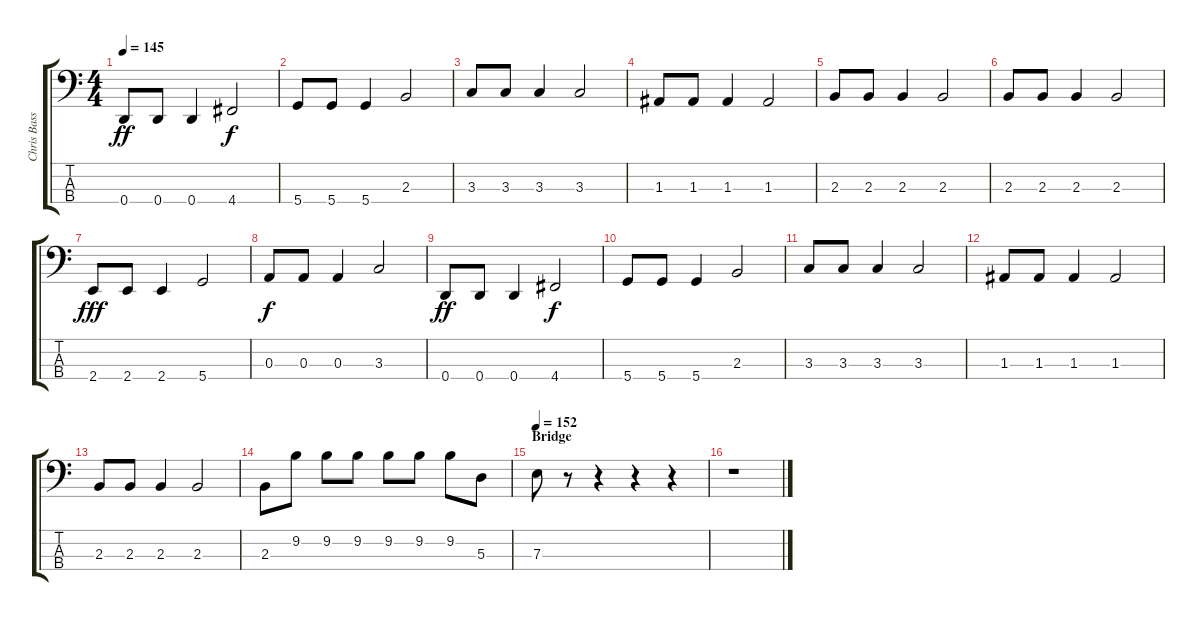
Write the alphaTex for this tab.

\track ("Chris Bass" "Chris Bass") {instrument electricbassfinger}
\staff {score tabs}
\tuning (G2 D2 A1 D1) {hide}
\ts (4 4)
\tempo 145
\clef f4
\ks c
0.4.8{dy ff} 0.4.8 0.4.4 4.4.2{dy f} |
5.4.8 5.4.8 5.4.4 2.3.2 |
3.3.8 3.3.8 3.3.4 3.3.2 |
1.3.8 1.3.8 1.3.4 1.3.2 |
2.3.8 2.3.8 2.3.4 2.3.2 |
2.3.8 2.3.8 2.3.4 2.3.2 |
2.4.8{dy fff} 2.4.8 2.4.4 5.4.2 |
0.3.8{dy f} 0.3.8 0.3.4 3.3.2 |
0.4.8{dy ff} 0.4.8 0.4.4 4.4.2{dy f} |
5.4.8 5.4.8 5.4.4 2.3.2 |
3.3.8 3.3.8 3.3.4 3.3.2 |
1.3.8 1.3.8 1.3.4 1.3.2 |
2.3.8 2.3.8 2.3.4 2.3.2 |
2.3.8 9.2.8 9.2.8 9.2.8 9.2.8 9.2.8 9.2.8 5.3.8 |
\section ("" "Bridge")
\tempo 152
7.3.8 r.8 r.4 r.4 r.4 |
r.1
